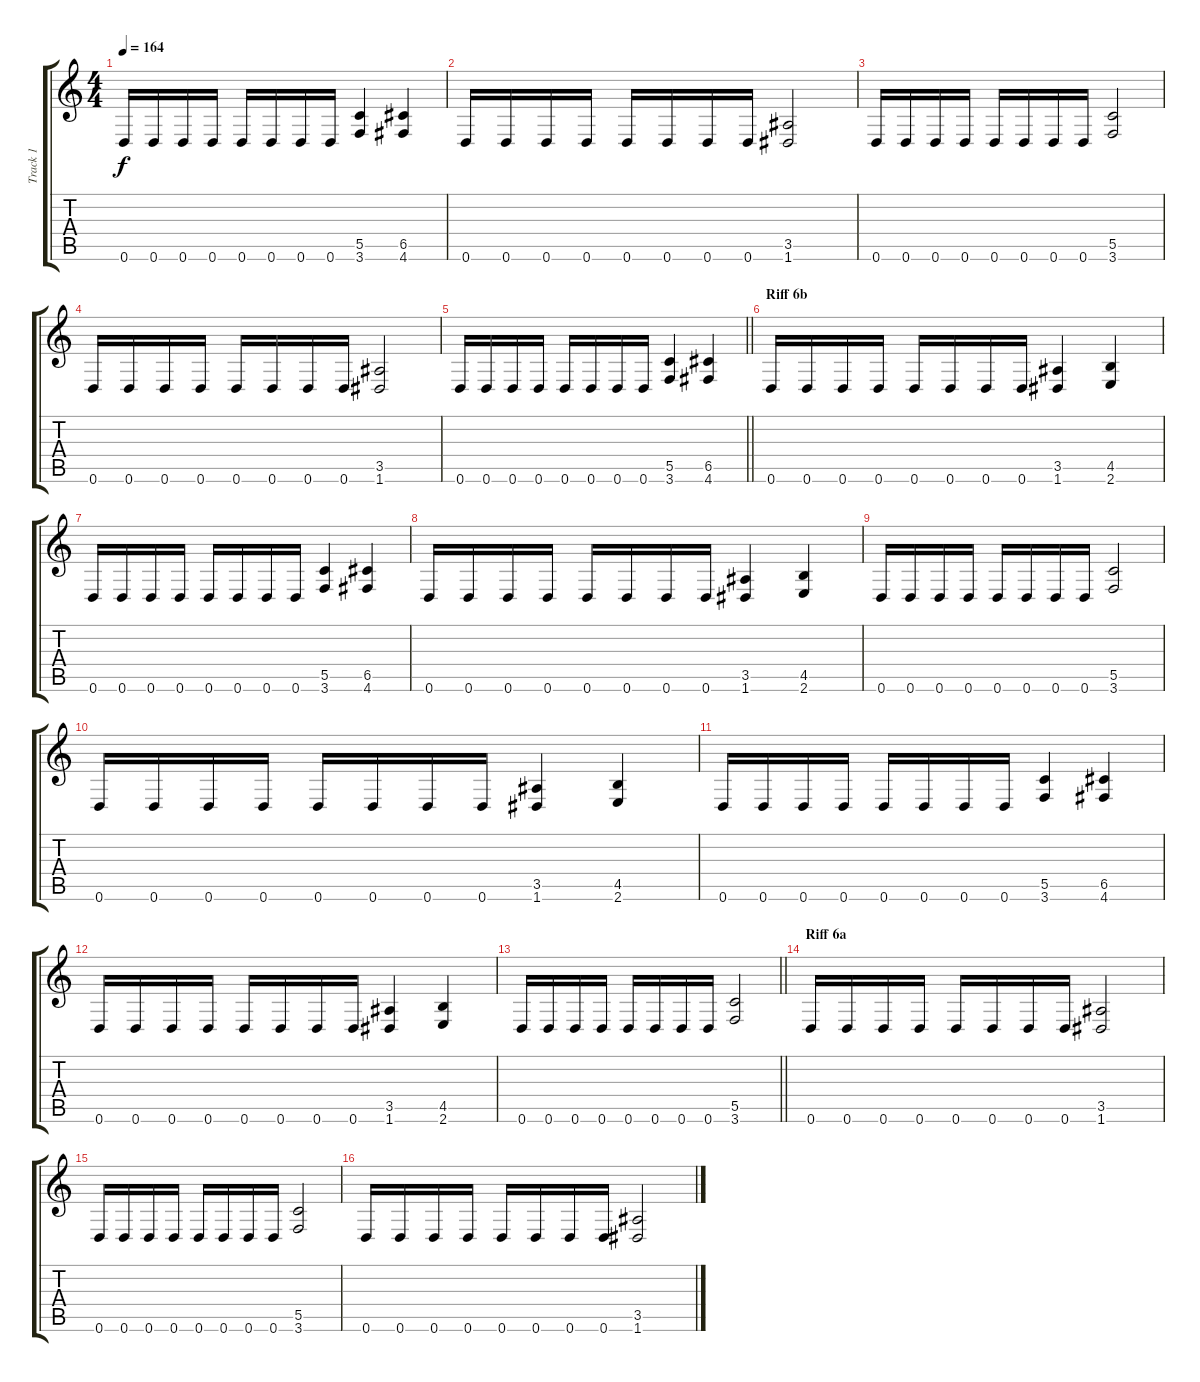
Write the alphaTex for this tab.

\track ("Track 1" "Track 1") {instrument distortionguitar}
\staff {score tabs}
\tuning (D4 A3 F3 C3 G2 D2) {hide}
\ts (4 4)
\tempo 164
\clef g2
\ks c
0.6.16{dy f} 0.6.16 0.6.16 0.6.16 0.6.16 0.6.16 0.6.16 0.6.16 (5.5 3.6).4 (6.5 4.6).4 |
0.6.16 0.6.16 0.6.16 0.6.16 0.6.16 0.6.16 0.6.16 0.6.16 (3.5 1.6).2 |
0.6.16 0.6.16 0.6.16 0.6.16 0.6.16 0.6.16 0.6.16 0.6.16 (5.5 3.6).2 |
0.6.16 0.6.16 0.6.16 0.6.16 0.6.16 0.6.16 0.6.16 0.6.16 (3.5 1.6).2 |
\barLineRight lightlight
0.6.16 0.6.16 0.6.16 0.6.16 0.6.16 0.6.16 0.6.16 0.6.16 (5.5 3.6).4 (6.5 4.6).4 |
\section ("" "Riff 6b")
0.6.16 0.6.16 0.6.16 0.6.16 0.6.16 0.6.16 0.6.16 0.6.16 (3.5 1.6).4 (4.5 2.6).4 |
0.6.16 0.6.16 0.6.16 0.6.16 0.6.16 0.6.16 0.6.16 0.6.16 (5.5 3.6).4 (6.5 4.6).4 |
0.6.16 0.6.16 0.6.16 0.6.16 0.6.16 0.6.16 0.6.16 0.6.16 (3.5 1.6).4 (4.5 2.6).4 |
0.6.16 0.6.16 0.6.16 0.6.16 0.6.16 0.6.16 0.6.16 0.6.16 (5.5 3.6).2 |
0.6.16 0.6.16 0.6.16 0.6.16 0.6.16 0.6.16 0.6.16 0.6.16 (3.5 1.6).4 (4.5 2.6).4 |
0.6.16 0.6.16 0.6.16 0.6.16 0.6.16 0.6.16 0.6.16 0.6.16 (5.5 3.6).4 (6.5 4.6).4 |
0.6.16 0.6.16 0.6.16 0.6.16 0.6.16 0.6.16 0.6.16 0.6.16 (3.5 1.6).4 (4.5 2.6).4 |
\barLineRight lightlight
0.6.16 0.6.16 0.6.16 0.6.16 0.6.16 0.6.16 0.6.16 0.6.16 (5.5 3.6).2 |
\section ("" "Riff 6a")
0.6.16 0.6.16 0.6.16 0.6.16 0.6.16 0.6.16 0.6.16 0.6.16 (3.5 1.6).2 |
0.6.16 0.6.16 0.6.16 0.6.16 0.6.16 0.6.16 0.6.16 0.6.16 (5.5 3.6).2 |
0.6.16 0.6.16 0.6.16 0.6.16 0.6.16 0.6.16 0.6.16 0.6.16 (3.5 1.6).2
